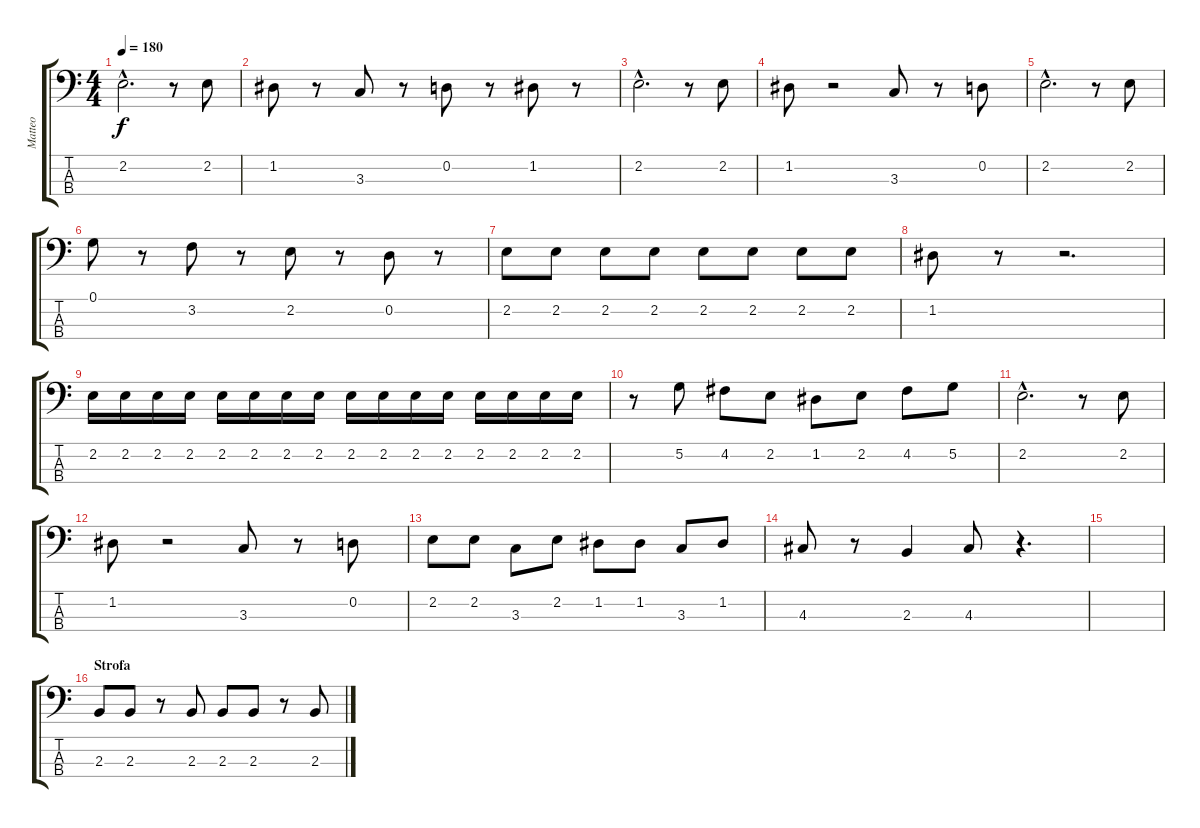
\track ("Matteo" "Matteo") {instrument electricbasspick}
\staff {score tabs}
\tuning (G2 D2 A1 E1) {hide}
\ts (4 4)
\tempo 180
\clef f4
\ks c
2.2{hac}.2{d dy f} r.8 2.2.8 |
1.2.8 r.8 3.3.8 r.8 0.2.8 r.8 1.2.8 r.8 |
2.2{hac}.2{d} r.8 2.2.8 |
1.2.8 r.2 3.3.8 r.8 0.2.8 |
2.2{hac}.2{d} r.8 2.2.8 |
0.1.8 r.8 3.2.8 r.8 2.2.8 r.8 0.2.8 r.8 |
2.2.8 2.2.8 2.2.8 2.2.8 2.2.8 2.2.8 2.2.8 2.2.8 |
1.2.8 r.8 r.2{d} |
2.2.16 2.2.16 2.2.16 2.2.16 2.2.16 2.2.16 2.2.16 2.2.16 2.2.16 2.2.16 2.2.16 2.2.16 2.2.16 2.2.16 2.2.16 2.2.16 |
r.8 5.2.8 4.2.8 2.2.8 1.2.8 2.2.8 4.2.8 5.2.8 |
2.2{hac}.2{d} r.8 2.2.8 |
1.2.8 r.2 3.3.8 r.8 0.2.8 |
2.2.8 2.2.8 3.3.8 2.2.8 1.2.8 1.2.8 3.3.8 1.2.8 |
4.3.8 r.8 2.3.4 4.3.8 r.4{d} |
|
\section ("" "Strofa")
2.3.8 2.3.8 r.8 2.3.8 2.3.8 2.3.8 r.8 2.3.8
